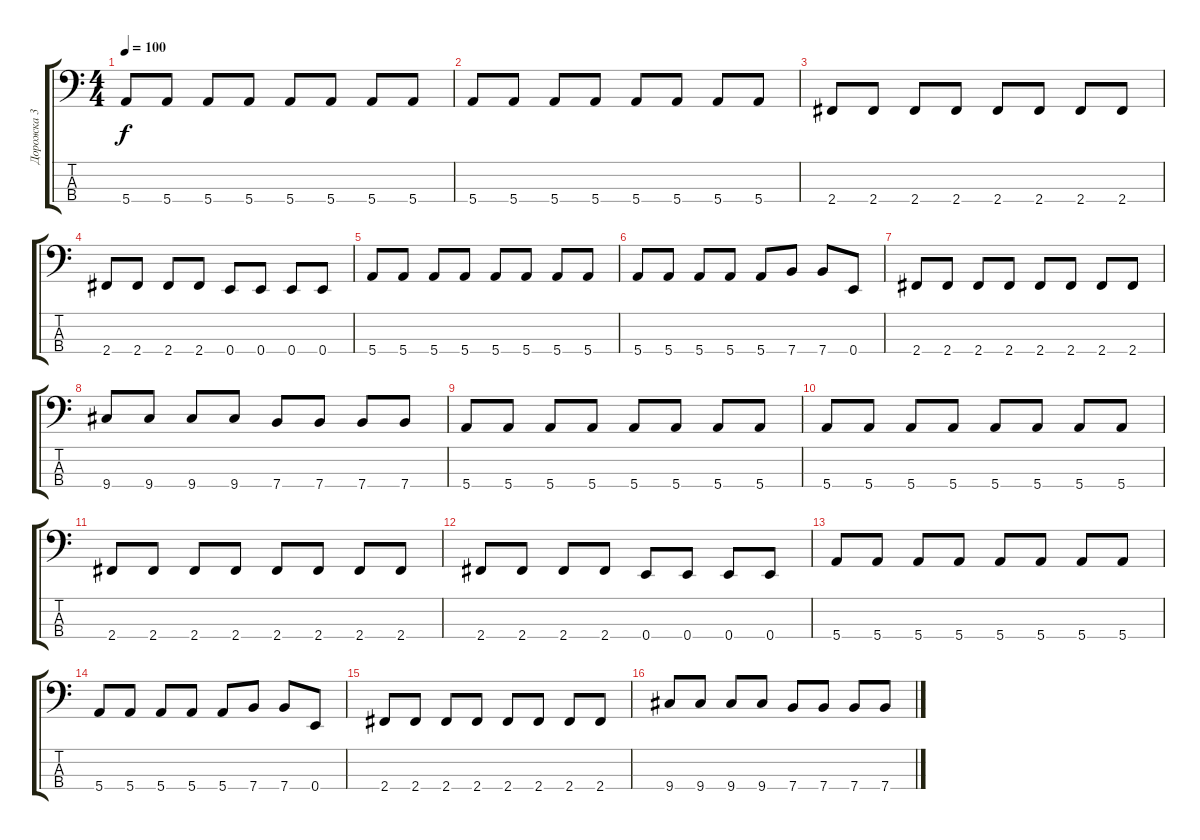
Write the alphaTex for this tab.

\track ("Дорожка 3" "Дорожка 3") {instrument electricbassfinger}
\staff {score tabs}
\tuning (G2 D2 A1 E1) {hide}
\ts (4 4)
\tempo 100
\clef f4
\ks c
5.4.8{dy f} 5.4.8 5.4.8 5.4.8 5.4.8 5.4.8 5.4.8 5.4.8 |
5.4.8 5.4.8 5.4.8 5.4.8 5.4.8 5.4.8 5.4.8 5.4.8 |
2.4.8 2.4.8 2.4.8 2.4.8 2.4.8 2.4.8 2.4.8 2.4.8 |
2.4.8 2.4.8 2.4.8 2.4.8 0.4.8 0.4.8 0.4.8 0.4.8 |
5.4.8 5.4.8 5.4.8 5.4.8 5.4.8 5.4.8 5.4.8 5.4.8 |
5.4.8 5.4.8 5.4.8 5.4.8 5.4.8 7.4.8 7.4.8 0.4.8 |
2.4.8 2.4.8 2.4.8 2.4.8 2.4.8 2.4.8 2.4.8 2.4.8 |
9.4.8 9.4.8 9.4.8 9.4.8 7.4.8 7.4.8 7.4.8 7.4.8 |
5.4.8 5.4.8 5.4.8 5.4.8 5.4.8 5.4.8 5.4.8 5.4.8 |
5.4.8 5.4.8 5.4.8 5.4.8 5.4.8 5.4.8 5.4.8 5.4.8 |
2.4.8 2.4.8 2.4.8 2.4.8 2.4.8 2.4.8 2.4.8 2.4.8 |
2.4.8 2.4.8 2.4.8 2.4.8 0.4.8 0.4.8 0.4.8 0.4.8 |
5.4.8 5.4.8 5.4.8 5.4.8 5.4.8 5.4.8 5.4.8 5.4.8 |
5.4.8 5.4.8 5.4.8 5.4.8 5.4.8 7.4.8 7.4.8 0.4.8 |
2.4.8 2.4.8 2.4.8 2.4.8 2.4.8 2.4.8 2.4.8 2.4.8 |
9.4.8 9.4.8 9.4.8 9.4.8 7.4.8 7.4.8 7.4.8 7.4.8
